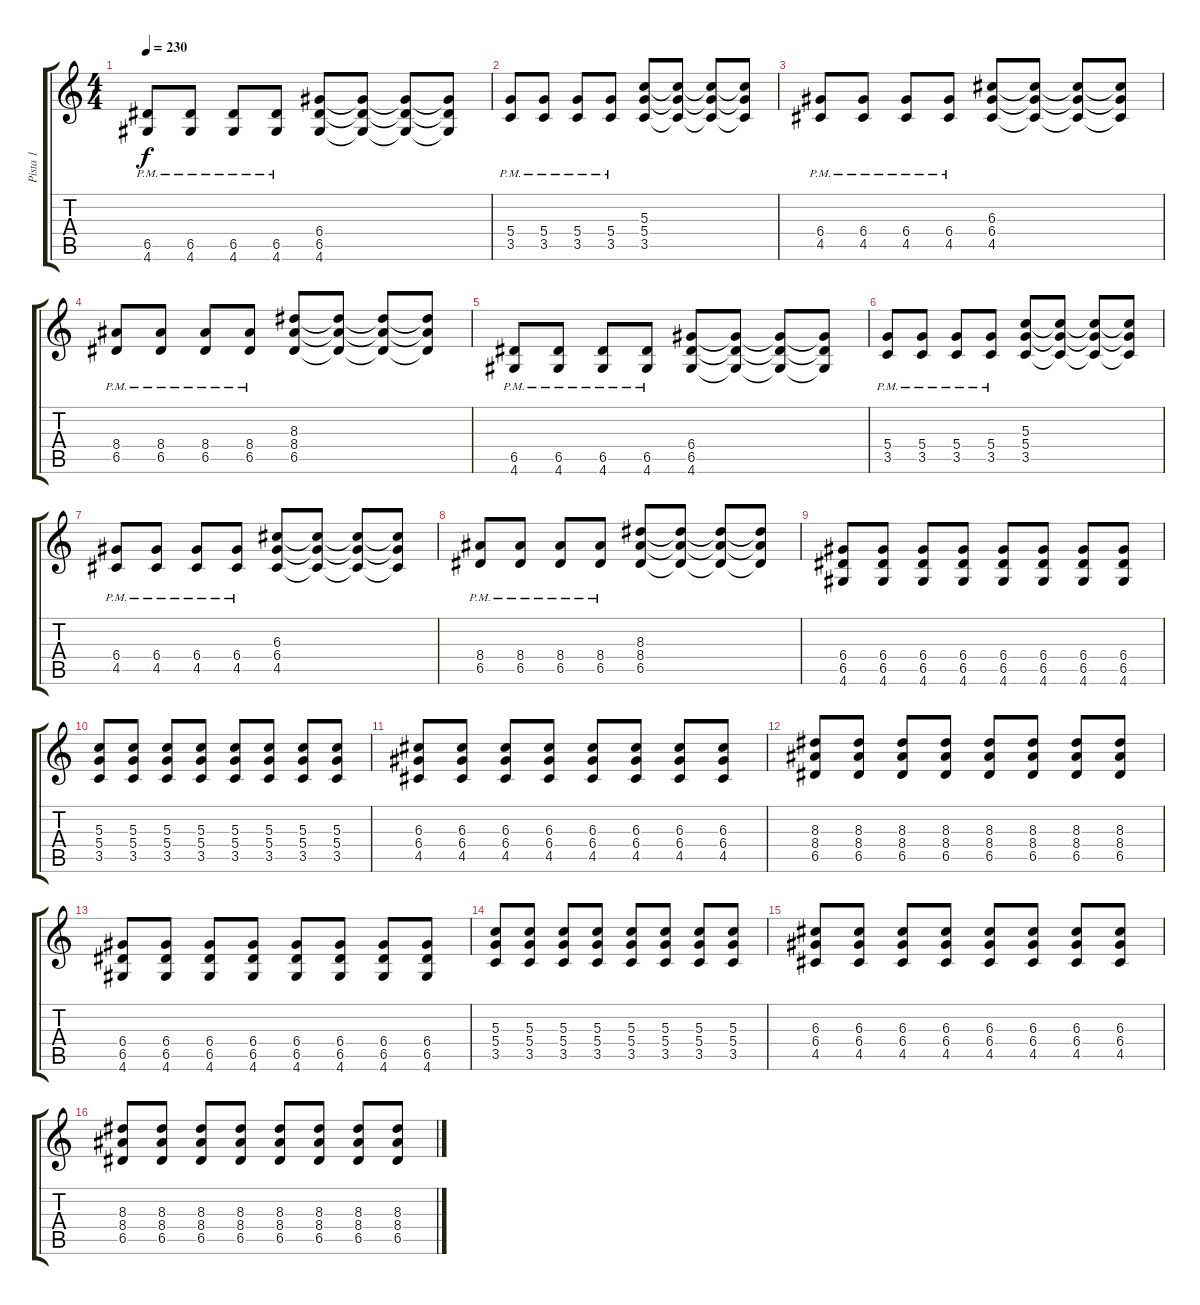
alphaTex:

\track ("Pista 1" "Pista 1") {instrument distortionguitar}
\staff {score tabs}
\tuning (E4 B3 G3 D3 A2 E2) {hide}
\ts (4 4)
\tempo 230
\clef g2
\ks c
(6.5{pm} 4.6{pm}).8{dy f} (6.5{pm} 4.6{pm}).8 (6.5{pm} 4.6{pm}).8 (6.5{pm} 4.6{pm}).8 (6.4 6.5 4.6).8 (6.4{t} 6.5{t} 4.6{t}).8 (6.4{t} 6.5{t} 4.6{t}).8 (6.4{t} 6.5{t} 4.6{t}).8 |
(5.4{pm} 3.5{pm}).8 (5.4{pm} 3.5{pm}).8 (5.4{pm} 3.5{pm}).8 (5.4{pm} 3.5{pm}).8 (5.3 5.4 3.5).8 (5.3{t} 5.4{t} 3.5{t}).8 (5.3{t} 5.4{t} 3.5{t}).8 (5.3{t} 5.4{t} 3.5{t}).8 |
(6.4{pm} 4.5{pm}).8 (6.4{pm} 4.5{pm}).8 (6.4{pm} 4.5{pm}).8 (6.4{pm} 4.5{pm}).8 (6.3 6.4 4.5).8 (6.3{t} 6.4{t} 4.5{t}).8 (6.3{t} 6.4{t} 4.5{t}).8 (6.3{t} 6.4{t} 4.5{t}).8 |
(8.4{pm} 6.5{pm}).8 (8.4{pm} 6.5{pm}).8 (8.4{pm} 6.5{pm}).8 (8.4{pm} 6.5{pm}).8 (8.3 8.4 6.5).8 (8.3{t} 8.4{t} 6.5{t}).8 (8.3{t} 8.4{t} 6.5{t}).8 (8.3{t} 8.4{t} 6.5{t}).8 |
(6.5{pm} 4.6{pm}).8 (6.5{pm} 4.6{pm}).8 (6.5{pm} 4.6{pm}).8 (6.5{pm} 4.6{pm}).8 (6.4 6.5 4.6).8 (6.4{t} 6.5{t} 4.6{t}).8 (6.4{t} 6.5{t} 4.6{t}).8 (6.4{t} 6.5{t} 4.6{t}).8 |
(5.4{pm} 3.5{pm}).8 (5.4{pm} 3.5{pm}).8 (5.4{pm} 3.5{pm}).8 (5.4{pm} 3.5{pm}).8 (5.3 5.4 3.5).8 (5.3{t} 5.4{t} 3.5{t}).8 (5.3{t} 5.4{t} 3.5{t}).8 (5.3{t} 5.4{t} 3.5{t}).8 |
(6.4{pm} 4.5{pm}).8 (6.4{pm} 4.5{pm}).8 (6.4{pm} 4.5{pm}).8 (6.4{pm} 4.5{pm}).8 (6.3 6.4 4.5).8 (6.3{t} 6.4{t} 4.5{t}).8 (6.3{t} 6.4{t} 4.5{t}).8 (6.3{t} 6.4{t} 4.5{t}).8 |
(8.4{pm} 6.5{pm}).8 (8.4{pm} 6.5{pm}).8 (8.4{pm} 6.5{pm}).8 (8.4{pm} 6.5{pm}).8 (8.3 8.4 6.5).8 (8.3{t} 8.4{t} 6.5{t}).8 (8.3{t} 8.4{t} 6.5{t}).8 (8.3{t} 8.4{t} 6.5{t}).8 |
(6.4 6.5 4.6).8{instrument distortionguitar} (6.4 6.5 4.6).8 (6.4 6.5 4.6).8 (6.4 6.5 4.6).8 (6.4 6.5 4.6).8 (6.4 6.5 4.6).8 (6.4 6.5 4.6).8 (6.4 6.5 4.6).8 |
(5.3 5.4 3.5).8 (5.3 5.4 3.5).8 (5.3 5.4 3.5).8 (5.3 5.4 3.5).8 (5.3 5.4 3.5).8 (5.3 5.4 3.5).8 (5.3 5.4 3.5).8 (5.3 5.4 3.5).8 |
(6.3 6.4 4.5).8 (6.3 6.4 4.5).8 (6.3 6.4 4.5).8 (6.3 6.4 4.5).8 (6.3 6.4 4.5).8 (6.3 6.4 4.5).8 (6.3 6.4 4.5).8 (6.3 6.4 4.5).8 |
(8.3 8.4 6.5).8 (8.3 8.4 6.5).8 (8.3 8.4 6.5).8 (8.3 8.4 6.5).8 (8.3 8.4 6.5).8 (8.3 8.4 6.5).8 (8.3 8.4 6.5).8 (8.3 8.4 6.5).8 |
(6.4 6.5 4.6).8{instrument distortionguitar} (6.4 6.5 4.6).8 (6.4 6.5 4.6).8 (6.4 6.5 4.6).8 (6.4 6.5 4.6).8 (6.4 6.5 4.6).8 (6.4 6.5 4.6).8 (6.4 6.5 4.6).8 |
(5.3 5.4 3.5).8 (5.3 5.4 3.5).8 (5.3 5.4 3.5).8 (5.3 5.4 3.5).8 (5.3 5.4 3.5).8 (5.3 5.4 3.5).8 (5.3 5.4 3.5).8 (5.3 5.4 3.5).8 |
(6.3 6.4 4.5).8 (6.3 6.4 4.5).8 (6.3 6.4 4.5).8 (6.3 6.4 4.5).8 (6.3 6.4 4.5).8 (6.3 6.4 4.5).8 (6.3 6.4 4.5).8 (6.3 6.4 4.5).8 |
(8.3 8.4 6.5).8 (8.3 8.4 6.5).8 (8.3 8.4 6.5).8 (8.3 8.4 6.5).8 (8.3 8.4 6.5).8 (8.3 8.4 6.5).8 (8.3 8.4 6.5).8 (8.3 8.4 6.5).8
